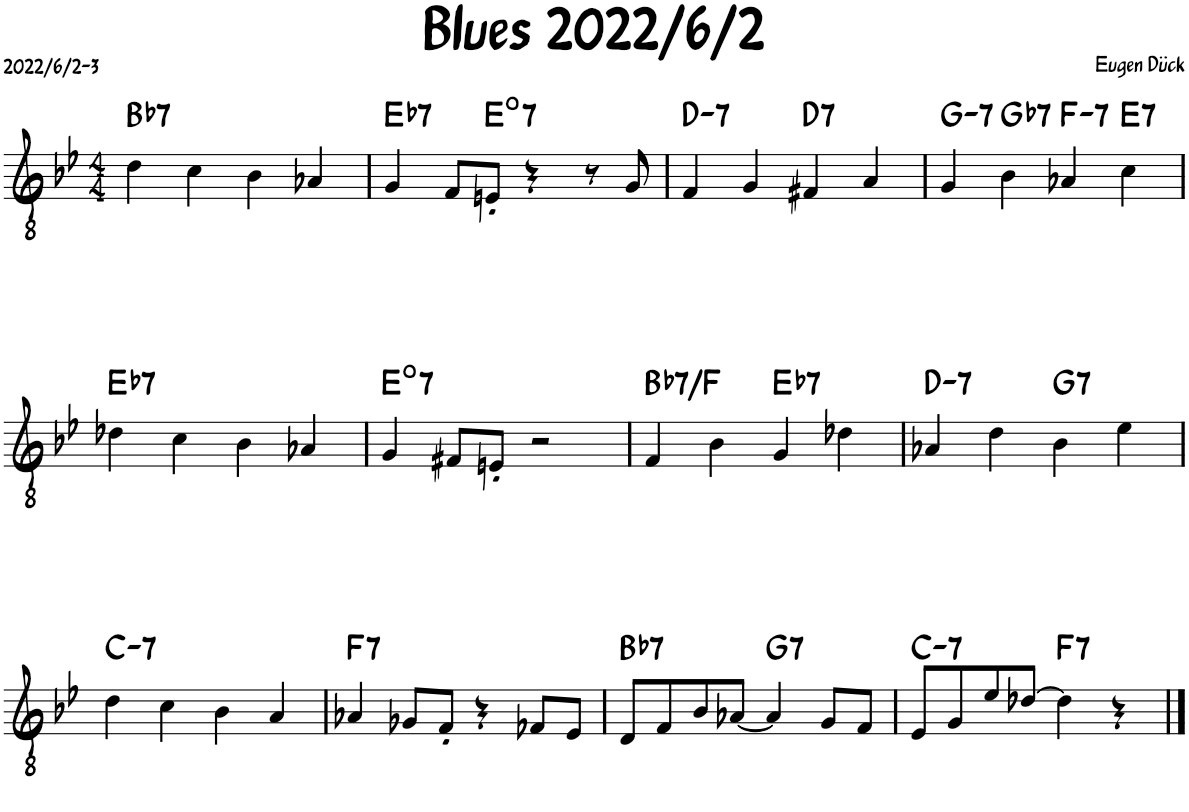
**kern	**harte
*part1	*part1
*staff1	*
*I"Piano	*
*I'Pno.	*
*clefGv2	*
*k[b-e-]	*
*M4/4	*
=1	=1
!	!LO:H:kt=7
4d\	Bb:7
4c\	.
4B-\	.
4A-X/	.
=2	=2
!	!LO:H:kt=7
4G/	Eb:7
8F/L	.
!	!LO:H:kt=7
8En'/J	E:dim7
4r	.
8r	.
8G/	.
=3	=3
!	!LO:H:kt=7
4F/	D:min7
4G/	.
!	!LO:H:kt=7
4F#X/	D:7
4A/	.
=4	=4
!	!LO:H:kt=7
4G/	G:min7
!	!LO:H:kt=7
4B-\	Gb:7
!	!LO:H:kt=7
4A-X/	F:min7
!	!LO:H:kt=7
4c\	E:7
!!LO:LB:g=z
=5	=5
!	!LO:H:kt=7
4d-X\	Eb:7
4c\	.
4B-\	.
4A-X/	.
=6	=6
!	!LO:H:kt=7
4G/	E:dim7
8F#X/L	.
8En'/J	.
2r	.
=7	=7
!	!LO:H:kt=7
4F/	Bb:7/5
4B-\	.
!	!LO:H:kt=7
4G/	Eb:7
4d-X\	.
=8	=8
!	!LO:H:kt=7
4A-X/	D:min7
4d\	.
!	!LO:H:kt=7
4B-\	G:7
4e-\	.
!!LO:LB:g=z
=9	=9
!	!LO:H:kt=7
4d\	C:min7
4c\	.
4B-\	.
4A/	.
=10	=10
!	!LO:H:kt=7
4A-X/	F:7
8G-X/L	.
8F'/J	.
4r	.
8F-X/L	.
8E-/J	.
=11	=11
!	!LO:H:kt=7
8D/L	Bb:7
8F/	.
8B-/	.
[8A-X/J	.
!	!LO:H:kt=7
4A-/]	G:7
8G/L	.
8F/J	.
=12	=12
!	!LO:H:kt=7
8E-/L	C:min7
8G/	.
8e-/	.
[8d-X/J	.
!	!LO:H:kt=7
4d-\]	F:7
4r	.
==	==
*-	*-
